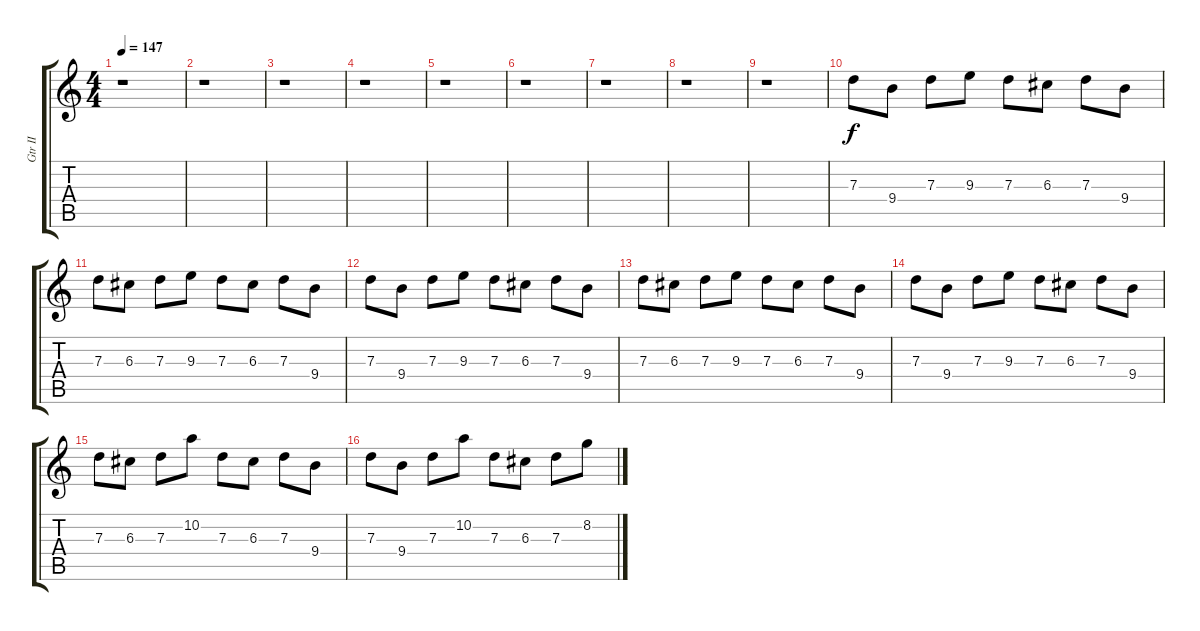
\track ("Gtr II" "Gtr II") {instrument distortionguitar}
\staff {score tabs}
\tuning (E4 B3 G3 D3 A2 E2) {hide}
\ts (4 4)
\tempo 147
\clef g2
\ks c
r.1{dy f} |
r.1 |
r.1 |
r.1 |
r.1 |
r.1 |
r.1 |
r.1 |
r.1 |
7.3.8 9.4.8 7.3.8 9.3.8 7.3.8 6.3.8 7.3.8 9.4.8 |
7.3.8 6.3.8 7.3.8 9.3.8 7.3.8 6.3.8 7.3.8 9.4.8 |
7.3.8 9.4.8 7.3.8 9.3.8 7.3.8 6.3.8 7.3.8 9.4.8 |
7.3.8 6.3.8 7.3.8 9.3.8 7.3.8 6.3.8 7.3.8 9.4.8 |
7.3.8 9.4.8 7.3.8 9.3.8 7.3.8 6.3.8 7.3.8 9.4.8 |
7.3.8 6.3.8 7.3.8 10.2.8 7.3.8 6.3.8 7.3.8 9.4.8 |
7.3.8 9.4.8 7.3.8 10.2.8 7.3.8 6.3.8 7.3.8 8.2.8
